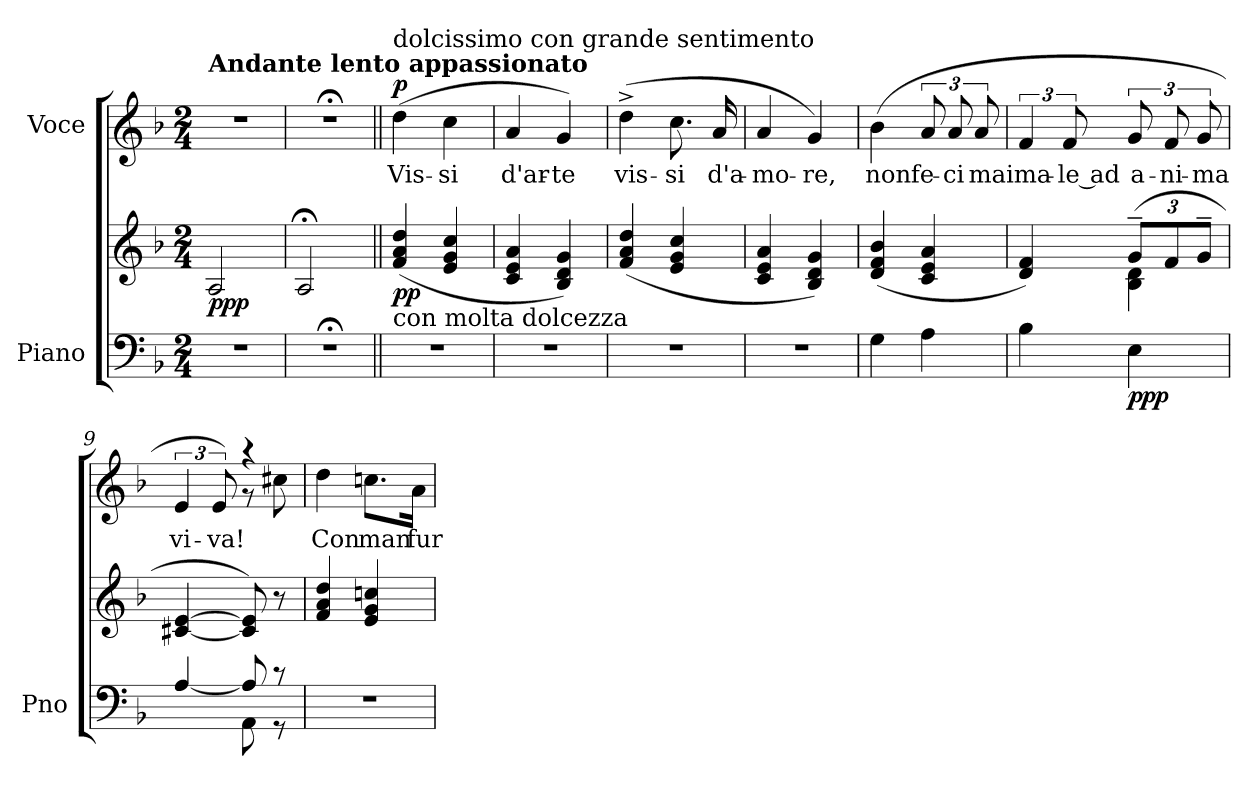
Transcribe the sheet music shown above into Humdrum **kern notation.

**kern	**kern	**dynam	**kern	**text	**dynam
*part2	*part2	*part2	*part1	*part1	*part1
*staff3	*staff2	*staff2/3	*staff1	*staff1	*staff1
*I"Piano	*	*	*I"Voce	*	*
*I'Pno	*	*	*	*	*
*clefF4	*clefG2	*	*clefG2	*	*
*k[b-]	*k[b-]	*	*k[b-]	*	*
*M2/4	*M2/4	*	*M2/4	*	*
*MM40	*MM40	*	*MM40	*	*
=1	=1	=1	=1	=1	=1
!	!	!	!LO:TX:a:B:t=Andante lento appassionato	!	!
!	!	!LO:DY:b	!	!	!
2r	2A/	ppp	2r	.	.
=2	=2	=2	=2	=2	=2
2r;<	2A;</	.	2r;<	.	.
=3||	=3||	=3||	=3||	=3||	=3||
!	!	!	!LO:TX:a:t=dolcissimo con grande sentimento	!	!
!LO:TX:a:t=con molta dolcezza	!	!	!	!	!
!	!	!LO:DY:b	!	!	!LO:DY:a
2r	(4f/ 4a/ 4dd/	pp	(4dd\	Vis-	p
.	4e/ 4g/ 4cc/	.	4cc\	si	.
=4	=4	=4	=4	=4	=4
2r	4c/ 4e/ 4a/	.	4a/	d'ar-	.
.	4B-/ 4d/ 4g/)	.	4g/)	te	.
=5	=5	=5	=5	=5	=5
2r	(4f/ 4a/ 4dd/	.	(4dd^\	vis-	.
.	4e/ 4g/ 4cc/	.	8.cc\	si	.
.	.	.	16a/	d'a-	.
=6	=6	=6	=6	=6	=6
2r	4c/ 4e/ 4a/	.	4a/	mo-	.
.	4B-/ 4d/ 4g/)	.	4g/)	re,	.
!!LO:LB:g=z
=7	=7	=7	=7	=7	=7
4G\	(4d/ 4f/ 4b-/	.	(4b-\	non	.
4A\	4c/ 4e/ 4a/	.	12a/	fe-	.
.	.	.	12a/	ci	.
.	.	.	12a/	mai	.
=8	=8	=8	=8	=8	=8
*	*^	*	*	*	*
4B-\	4d/ 4f/)	4ryy	.	6f/	ma-	.
.	.	.	.	12f/	le ad	.
*	*Xbrackettup	*	*	*	*	*
!	!	!	!LO:DY:b=2	!	!	!
4E\	(12g~/L	4B-\ 4d\	ppp	12g/	a-	.
.	12f/	.	.	12f/	ni-	.
.	12g~/J	.	.	12g/	ma	.
*	*v	*v	*	*	*	*
=9	=9	=9	=9	=9	=9
*^	*	*	*^	*	*
[4A/	4ryy	[4c#X/ [4e/	.	6e/	4ryy	vi-	.
.	.	.	.	12e/)	.	va!	.
8A/]	8AA\	8c#/] 8e/])	.	4r	8r	.	.
8r	8r	8r	.	.	8cc#X\	.	.
*v	*v	*	*	*v	*v	*	*
=10	=10	=10	=10	=10	=10
2r	4f/ 4a/ 4dd/	.	4dd\	Con	.
.	4e/ 4g/ 4ccn/	.	8.ccn\L	man	.
.	.	.	16a\Jk	fur-	.
=	=	=	=	=	=
*-	*-	*-	*-	*-	*-
